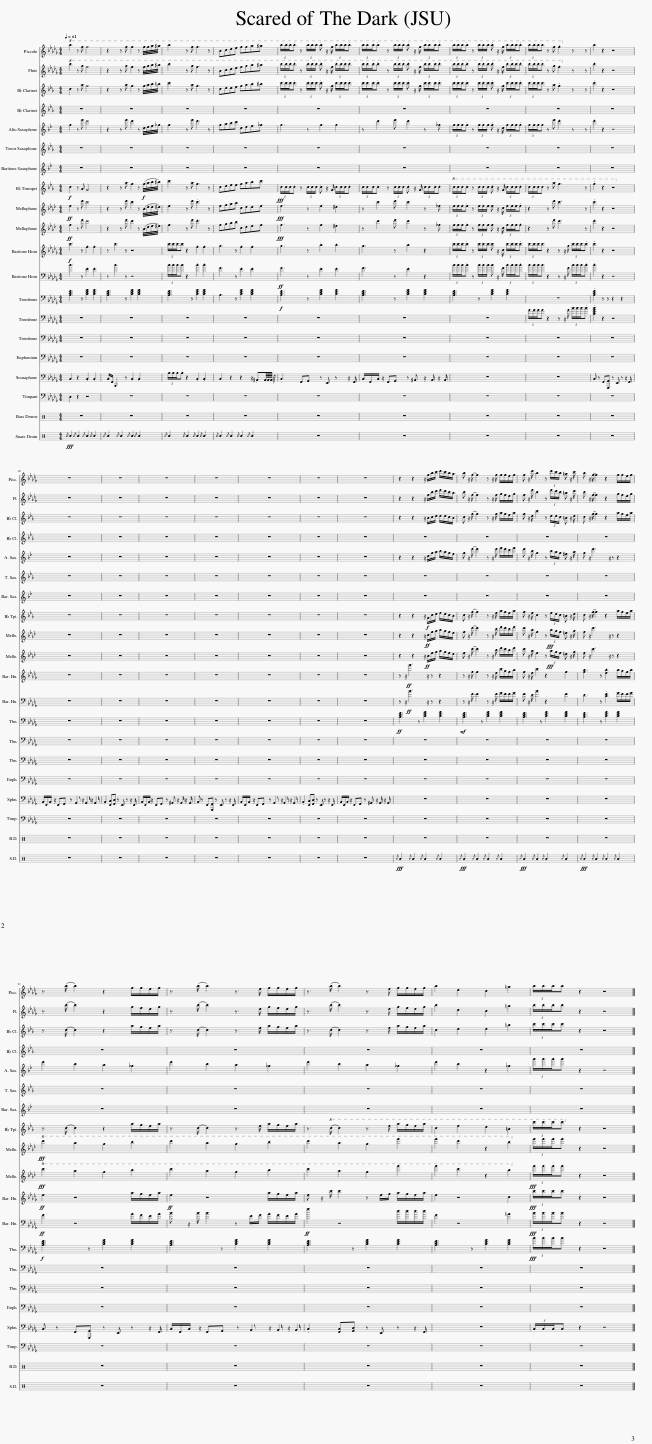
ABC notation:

X:1
%%score 1 2 3 4 5 6 7 8 9 10 11 12 13 14
L:1/8
Q:1/4=61
M:4/4
I:linebreak $
K:Db
V:1 treble transpose=12
V:2 treble
V:3 treble transpose=-2
V:4 treble transpose=-9
V:5 treble transpose=-2
V:6 treble transpose=-7
V:7 treble transpose=-7
V:8 treble
V:9 bass
V:10 bass
V:11 bass
V:12 bass
V:13 bass
V:14 perc
K:none
V:1
!8va(! b'2 z g' f'4 | z2 z g' f'2 z f'/4g'/4a'/4^a'/4 | b'2 z g' f'3 z | bc'd'e' f'g'a'^a' | (3b'/b'/b'/.b' z (3b'/b'/b'/ .b' z/ f'/ (3b'/b'/b'/.b' | %5
 (3b'/b'/b'/.b' z (3b'/b'/b'/ .b' z/ f'/ (3b'/b'/b'/.b' | (3b'/b'/b'/.b' z (3b'/b'/b'/ .b' z/ f'/ (3b'/b'/b'/.b' | (3b'/b'/b'/b' z g' .f'2!8va)! z z | .b2 z2 z4 |$ z8 | %10
 z8 | z8 | z8 | z8 | z8 | %15
 z8 | z2 z2 z/ f/b/c'/ d'/c'/b/a/ | b z/ (f/ f2) z z/ f/ g/f/e/g/ | f z/ d'/ b2 z (3d'/c'/b/ =a z/ c'/ | b z/ (f/ f2) z2 g/f/e/g/ |$ %20
 z3/2 (b/ b2) z2 g/f/e/g/ | z3/2 (b/ b2) z3/2 e/ g/f/e/g/ | z3/2 (b/ b2) z3/2 e/ g/f/e/g/ | b2 d2 c2 =a2 | (3b/b/b/b z2 z4 |] %25
V:2
!8va(! b'2 z g' f'4 | z2 z g' f'2 z f'/4g'/4a'/4^a'/4 | b'2 z g' f'3 z | bc'd'e' f'g'a'^a' | (3b'/b'/b'/.b' z (3b'/b'/b'/ .b' z/ f'/ (3b'/b'/b'/.b' | %5
 (3b'/b'/b'/.b' z (3b'/b'/b'/ .b' z/ f'/ (3b'/b'/b'/.b' | (3b'/b'/b'/.b' z (3b'/b'/b'/ .b' z/ f'/ (3b'/b'/b'/.b' | (3b'/b'/b'/b' z g' .f'2!8va)! z z | .b2 z2 z4 |$ z8 | %10
 z8 | z8 | z8 | z8 | z8 | %15
 z8 | z2 z2 z/ f/b/c'/ d'/c'/b/a/ | b z/ (f/ f2) z z/ f/ g/f/e/g/ | f z/ d'/ b2 z (3d'/c'/b/ =a z/ c'/ | b z/ (f/ f2) z2 g/f/e/g/ |$ %20
 z3/2 (b/ b2) z2 g/f/e/g/ | z3/2 (b/ b2) z3/2 e/ g/f/e/g/ | z3/2 (b/ b2) z3/2 e/ g/f/e/g/ | b2 d2 c2 =a2 | (3b/b/b/b z2 z4 |] %25
V:3
[K:Eb] c2 z a g4 | z2 z a g2 z g/4a/4b/4=b/4 | c'2 z a g3 z | cdef gab^b | (3c'/c'/c'/.c' z (3c'/c'/c'/ .c' z/ g/ (3c'/c'/c'/.c' | %5
 (3c'/c'/c'/.c' z (3c'/c'/c'/ .c' z/ g/ (3c'/c'/c'/.c' | (3c'/c'/c'/.c' z (3c'/c'/c'/ .c' z/ g/ (3c'/c'/c'/.c' | (3c'/c'/c'/c' z a .g2 z z | .c'2 z2 z4 |$ z8 | %10
 z8 | z8 | z8 | z8 | z8 | %15
 z8 | z2 z2 z/ B/c/d/ e/d/c/B/ | c z/ (g/ g2) z z/ g/ a/g/f/a/ | g z/ e/ c'2 z (3e/d/c/ =B z/ d/ | c z/ (g/ g2) z2 a/g/f/a/ |$ %20
 z3/2 (c/ c2) z2 a/g/f/a/ | z3/2 (c/ c2) z3/2 f/ a/g/f/a/ | z3/2 (c/ c2) z3/2 f/ a/g/f/a/ | c2 e2 d2 =b2 | (3c'/c'/c'/c' z2 z4 |] %25
V:4
[K:Bb] g2 z e' d'4 | z2 z e' d'2 z d/4e/4f/4_g/4 | g2 z e' d'3 z | gabc' def_g | g3 z g2 g2 | %5
 z d'2 e' d'2 z _g | (3g/g/g/.g z (3g/g/g/ .g z/ d/ (3g/g/g/.g | (3g/g/g/g z e' .d'2 z z | .d'2 z2 z4 |$ z8 | %10
 z8 | z8 | z8 | z8 | z8 | %15
 z8 | z2 z2 z/ d/g/a/ b/a/g/f/ | g z/ (d'/ d'2) z z/ d'/ e'/d'/c'/e'/ | d' z/ b/ g2 z (3b/a/g/ ^f z/ a/ | g z/ d'3 z/ z z2 |$ %20
 d'2 b2 a2 _g2 | d'2 b2 a2 _g2 | d'2 b2 a2 _g2 | d'2 b2 z2 _g2 | (3g'/g'/g'/g' z2 z4 |] %25
V:5
[K:Eb]!f! c2 z A G4 | z2 z a g2 z!f! (g/4a/4b/4^b/4) | c'2 z a g3 z | cdef gabc' |!fff! (3c/c/c/.c z (3c/c/c/ .c z/ G/ (3c/c/c/.c | %5
 (3c/c/c/.c z (3c/c/c/ .c z/ G/ (3c/c/c/.c |!8va(! (3c'/c'/c'/.c' z (3c'/c'/c'/ .c' z/ g/ (3c'/c'/c'/.c' | (3c'/c'/c'/c' z a' g'3 z | .g'2 z2 z4!8va)! |$ z8 | %10
 z8 | z8 | z8 | z8 | z8 | %15
 z8 | z2 z2 z/!f! G/c/d/ e/d/c/B/ | c z/ (g/ g2) z z/ f/ a/g/f/a/ | g z/ e/ c2 z (3e/d/c/ =B z/ d/ | c z/ (g/ g2) z2 a/g/f/a/ |$ %20
 z3/2 (c/ c2) z2 a/g/f/a/ | z3/2 (c/ c2) z3/2 f/ a/g/f/a/ | z3/2!8va(! (c'/ c'2) z3/2 f'/ a'/g'/f'/a'/ | c'2 e'2 d'2 =b2 | (3c''/c''/c''/c''!8va)! z2 z4 |] %25
V:6
[K:Ab]!ff! f2 z d' c'4 | z2 z d' c'2 z (B/4d/4e/4^e/4) | f2 z d' .c'3 z | fgab cdef |!fff! f3 z f2 ^e2 | %5
 z c'2 d' c'2 z _f | (3f/f/f/.f z (3f/f/f/ f z/ c/ (3f/f/f/.f | z2 z d' c'3 z | .c'2 z2 z4 |$ z8 | %10
 z8 | z8 | z8 | z8 | z8 | %15
 z8 | z2 z2 z/!ff! c/f/g/ a/g/f/e/ | f z/ (c'/ c'2) z z/ b/ d'/c'/b/d'/ | c' z/ a/ f2 z!fff! (3a/g/f/ =e z/ g/ | f z/ c'3 z/ z z2 |$ %20
!fff!!8va(! c''2 a'2 g'2 b'2 | c''2 a'2 g'2 b'2 | c''2 a'2 g'2 f''2 | f''2 c''2 z2 b'2!8va)! | (3f'/f'/f'/f' z2 z4 |] %25
V:7
[K:Ab]!ff! f2 z d' c'4 | z2 z d' c'2 z (B/4d/4e/4^e/4) | f2 z d' .c'3 z | fgab cdef |!fff! f3 z f2 ^e2 | %5
 z c'2 d' c'2 z _f | (3f/f/f/.f z (3f/f/f/ f z/ c/ (3f/f/f/.f | z2 z d' c'3 z | .c'2 z2 z4 |$ z8 | %10
 z8 | z8 | z8 | z8 | z8 | %15
 z8 | z2 z2 z/!ff! c/f/g/ a/g/f/e/ | f z/ (c'/ c'2) z z/ b/ d'/c'/b/d'/ | c' z/ a/ f2 z!fff! (3a/g/f/ =e z/ g/ | f z/ c'3 z/ z z2 |$ %20
!fff!!8va(! c''2 a'2 g'2 b'2 | c''2 a'2 g'2 b'2 | c''2 a'2 g'2 f''2 | f''2 c''2 z2 b'2!8va)! |!fff! (3f'/f'/f'/f' z2 z4 |] %25
V:8
!f! c'3 z .f2 .f2 | z c'2 z z4 | (3c'/c'/c'/c' z2 .f2 .f2 | g3 z .f2 .f2 | g3 z .a2 .a2 | %5
 g3 z a2 z2 | (3c'/c'/c'/.c' z (3c'/c'/c'/ c' z/ c/ (3c'/c'/c'/.c' | (3c'/c'/c'/c' z2 z z/ g/ (3c'/c'/c'/.c' | .c'2 z2 z4 |$ z8 | %10
 z8 | z8 | z8 | z8 | z8 | %15
 z8 | z z/!ff! g'3 z/ z z2 | z z/ f/ f2 z z/ e/ c'/g/f/a/ | f z/ e/ c'2 z2 f2 | [fb]3 z .[ea]2 a/g/f/a/ |$ %20
!ff! f2 z4 a/g/f/a/ |!ff! f2 z4 a/g/f/a/ | f z/ c'/ c'2 z f/g/ a/g/f/a/ | f2 z4 c2 |!fff! (3c'/c'/c'/c' z2 z4 |] %25
V:9
 B3 z .E2 .E2 | z B2 z z4 | (3B/B/B/B z2 .B2 .B2 | F3 z .E2 .E2 |!ff! F3 z .E2 .E2 | %5
 F3 z .E2 z2 | (3B/B/B/.B z (3B/B/B/ B z/ F/ (3B/B/B/.B | (3B/B/B/B z2 z z/ F/ (3B/B/B/.B | .B2 z2 z4 |$ z8 | %10
 z8 | z8 | z8 | z8 | z8 | %15
 z8 | z z/!ff! B3 z/ z z2 | z z/ F/ F2 z z/ E/ G/F/E/G/ | F z/ D/ B2 z2 F2 | D3 z .[CF]2 G/F/E/G/ |$ %20
!ff! F2 z4 G/F/E/G/ | B z/ B/ B2 z E/F/ G/F/E/G/ |!ff! f2 z4 d/d/d/d/ | F2 z4 =A2 |!fff! (3B/B/B/B z2 z4 |] %25
V:10
 [B,DF]3 z [CEG]2 [CEG]2 | [B,DF]3 z [CEG]2 [CEG]2 | [B,DF]3 z [CEG]2 [CEG]2 | B,3 z [CEG]2 [CEG]2 |!f! [B,DF]3 z [CEG]2 [CEG]2 | %5
 [B,DF]3 z [CEG]2 [CEG]2 | [B,DF]3 z [CEG]2 [CEG]2 | z8 | .[B,DF]2 z z z2 z2 |$ z8 | %10
 z8 | z8 | z8 | z8 | z8 | %15
 z8 |!ff! [B,DF]3 z [CEG]2 [CEG]2 |!mf! [B,DF]3 z [CEG]2 [CEG]2 | [B,DF]3 z [CEG]2 [CEG]2 | [B,DF]3 z [CEG]2 [CEG]2 |$ %20
!f! [B,DF]3 z [CEG]2 [CEG]2 | [B,DF]3 z [CEG]2 [CEG]2 | [B,DF]3 z [CEG]2 [CEG]2 | [B,DF]3 z [CEG]2 [CEG]2 |!fff! (3B/B/B/B z2 z4 |] %25
V:11
 z8 | z8 | z8 | z8 | z8 | %5
 z8 | z8 | (3F/F/F/F z2 z z/ F/ (3B/B/B/.B | .[B,DFB]2 z2 z4 |$ z8 | %10
 z8 | z8 | z8 | z8 | z8 | %15
 z8 | z8 | z8 | z8 | z8 |$ %20
 z8 | z8 | z8 | z8 | z8 |] %25
V:12
 B,,2 z2 .C,2 .C,2 | B,,/F,,/ B,,,2 z .C,2 .C,2 | (3B,/B,/B,/.B, z2 .C,2 .C,2 | B,,2 z2 z2 z/ .^A,,A,,/8A,,/8A,,/8 z/8 | .B,,2 F,,G,, z E,, z z/ F,,/ | %5
 B,,/F,,/B,,/ z/ F,,G,, z ^A,, z/ A,,/ z/ A,,/ | z8 | z8 | B,, z F,,[G,,,G,,] z E,, z z/ F,,/ |$ B,,/F,,/B,,/ z/ F,,G,, z A,, z/ A,,/ z/ A,,/ | %10
 .B,,2 [F,,C,][G,,D,] z E,, z z/ F,,/ | B,,/F,,/B,,/ z/ F,,G,, z ^A,, z/ A,,/ z/ A,,/ | B,, z F,,[G,,,G,,] z E,, z z/ F,,/ | B,,/F,,/B,,/ z/ F,,G,, z A,, z/ A,,/ z/ A,,/ | .B,,2 [F,,C,][G,,D,] z E,, z z/ F,,/ | %15
 B,,/F,,/B,,/ z/ F,,G,, z ^A,, z/ A,,/ z/ A,,/ | z8 | z8 | z8 | z8 |$ %20
 B,, z F,,[G,,,G,,] z E,, z z/ F,,/ | B,,/F,,/B,,/ z/ F,,G,, z A,, z/ A,,/ z/ A,,/ | .B,,2 [F,,C,][G,,D,] z E,, z z/ F,,/ | z8 | (3B,,/B,,/B,,/B,, z2 z4 |] %25
V:13
 D,2 z2 z4 | z8 | z8 | z8 | z8 | %5
 z8 | z8 | z8 | z8 |$ z8 | %10
 z8 | z8 | z8 | z8 | z8 | %15
 z8 | z8 | z8 | z8 | z8 |$ %20
 z8 | z8 | z8 | z8 | z8 |] %25
V:14
[K:C]!fff!{/B} B2{/B} B2{/B} B2{/B} B2 |{/B} B2{/B} B2{/B} B2{/B} B2 |{/B} B2{/B} B2{/B} B2{/B} B2 |{/B} B2{/B} B2{/B} B2{/B} B2 | z8 | %5
 z8 | z8 | z8 | z8 |$ z8 | %10
 z8 | z8 | z8 | z8 | z8 | %15
 z8 |!fff!{/B} B2{/B} B2{/B} B2{/B} B2 |!fff!{/B} B2{/B} B2{/B} B2{/B} B2 |!fff!{/B} B2{/B} B2{/B} B2{/B} B2 |!fff!{/B} B2{/B} B2{/B} B2{/B} B2 |$ %20
 z8 | z8 | z8 | z8 | z8 |] %25
